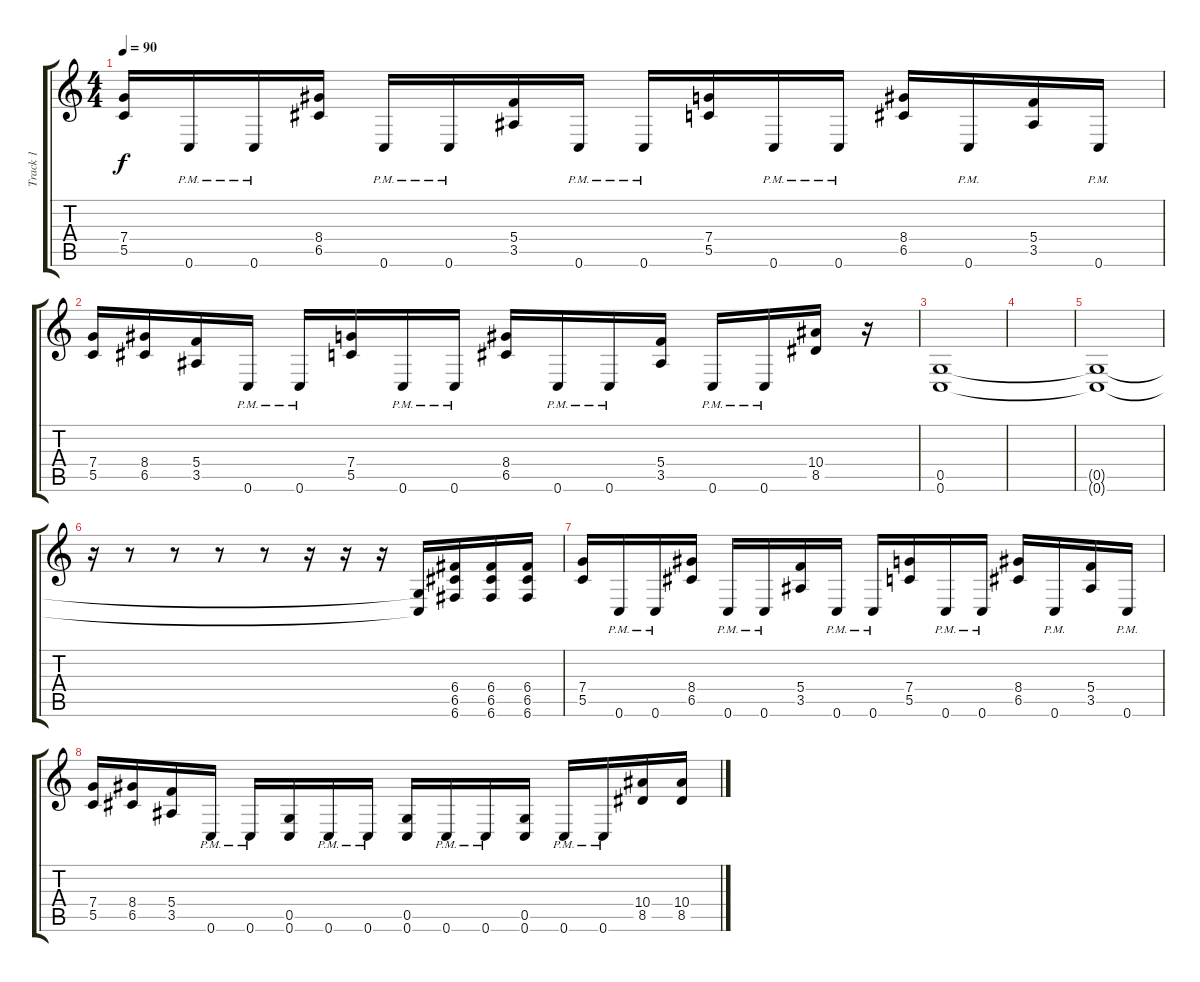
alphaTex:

\track ("Track 1" "Track 1") {instrument distortionguitar}
\staff {score tabs}
\tuning (D4 A3 F3 C3 G2 C2) {hide}
\ts (4 4)
\tempo 90
\clef g2
\ks c
(7.4 5.5).16{dy f} 0.6{pm}.16 0.6{pm}.16 (8.4 6.5).16 0.6{pm}.16 0.6{pm}.16 (5.4 3.5).16 0.6{pm}.16 0.6{pm}.16 (7.4 5.5).16 0.6{pm}.16 0.6{pm}.16 (8.4 6.5).16 0.6{pm}.16 (5.4 3.5).16 0.6{pm}.16 |
(7.4 5.5).16 (8.4 6.5).16 (5.4 3.5).16 0.6{pm}.16 0.6{pm}.16 (7.4 5.5).16 0.6{pm}.16 0.6{pm}.16 (8.4 6.5).16 0.6{pm}.16 0.6{pm}.16 (5.4 3.5).16 0.6{pm}.16 0.6{pm}.16 (10.4 8.5).16 r.16 |
(0.5 0.6).1 |
|
(0.5{t} 0.6{t}).1{volume 6} |
r.16{volume 2} r.8 r.8 r.8 r.8 r.16 r.16 r.16 (0.5{t} 0.6{t}).16 (6.4 6.5 6.6).16{volume 13} (6.4 6.5 6.6).16 (6.4 6.5 6.6).16 |
(7.4 5.5).16 0.6{pm}.16 0.6{pm}.16 (8.4 6.5).16 0.6{pm}.16 0.6{pm}.16 (5.4 3.5).16 0.6{pm}.16 0.6{pm}.16 (7.4 5.5).16 0.6{pm}.16 0.6{pm}.16 (8.4 6.5).16 0.6{pm}.16 (5.4 3.5).16 0.6{pm}.16 |
(7.4 5.5).16 (8.4 6.5).16 (5.4 3.5).16 0.6{pm}.16 0.6{pm}.16 (0.5 0.6).16 0.6{pm}.16 0.6{pm}.16 (0.5 0.6).16 0.6{pm}.16 0.6{pm}.16 (0.5 0.6).16 0.6{pm}.16 0.6{pm}.16 (10.4 8.5).16 (10.4 8.5).16
